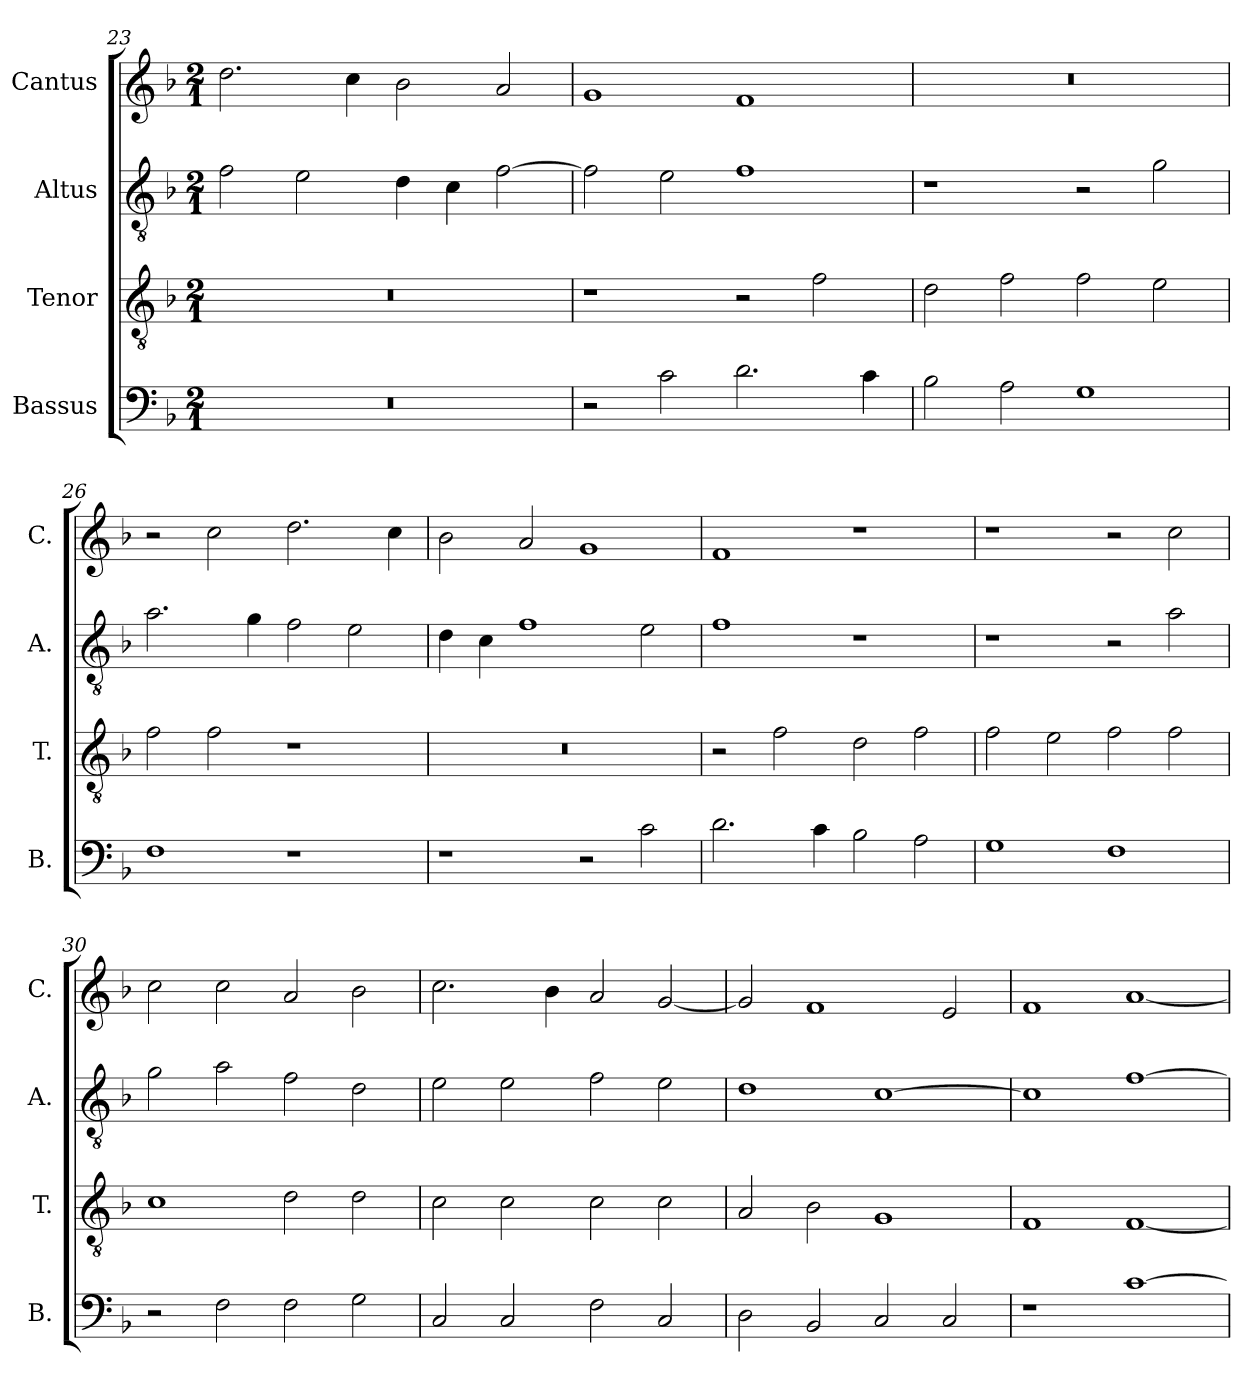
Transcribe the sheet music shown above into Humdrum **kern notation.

**kern	**kern	**kern	**kern
*part4	*part3	*part2	*part1
*staff4	*staff3	*staff2	*staff1
*I"Bassus	*I"Tenor	*I"Altus	*I"Cantus
*I'B.	*I'T.	*I'A.	*I'C.
*clefF4	*clefGv2	*clefGv2	*clefG2
*k[b-]	*k[b-]	*k[b-]	*k[b-]
*M2/1	*M2/1	*M2/1	*M2/1
=23	=23	=23	=23
0r	0r	2f\	2.dd\
.	.	2e\	.
.	.	.	4cc\
.	.	4d\	2b-\
.	.	4c\	.
.	.	[2f\	2a/
=24	=24	=24	=24
2r	1r	2f\]	1g
2c\	.	2e\	.
2.d\	2r	1f	1f
.	2f\	.	.
4c\	.	.	.
=25	=25	=25	=25
2B-\	2d\	1r	0r
2A\	2f\	.	.
1G	2f\	2r	.
.	2e\	2g\	.
!!LO:LB:g=z
=26	=26	=26	=26
1F	2f\	2.a\	2r
.	2f\	.	2cc\
.	.	4g\	.
1r	1r	2f\	2.dd\
.	.	2e\	.
.	.	.	4cc\
=27	=27	=27	=27
1r	0r	4d\	2b-\
.	.	4c\	.
.	.	1f	2a/
2r	.	.	1g
2c\	.	2e\	.
=28	=28	=28	=28
2.d\	2r	1f	1f
.	2f\	.	.
4c\	.	.	.
2B-\	2d\	1r	1r
2A\	2f\	.	.
=29	=29	=29	=29
1G	2f\	1r	1r
.	2e\	.	.
1F	2f\	2r	2r
.	2f\	2a\	2cc\
=30	=30	=30	=30
2r	1c	2g\	2cc\
2F\	.	2a\	2cc\
2F\	2d\	2f\	2a/
2G\	2d\	2d\	2b-\
=31	=31	=31	=31
2C/	2c\	2e\	2.cc\
2C/	2c\	2e\	.
.	.	.	4b-\
2F\	2c\	2f\	2a/
2C/	2c\	2e\	[2g/
!!LO:LB:g=z
=32	=32	=32	=32
2D\	2A/	1d	2g/]
2BB-/	2B-\	.	1f
2C/	1G	[1c	.
2C/	.	.	2e/
=33	=33	=33	=33
1r	1F	1c]	1f
[1c	[1F	[1f	[1a
=	=	=	=
*-	*-	*-	*-
